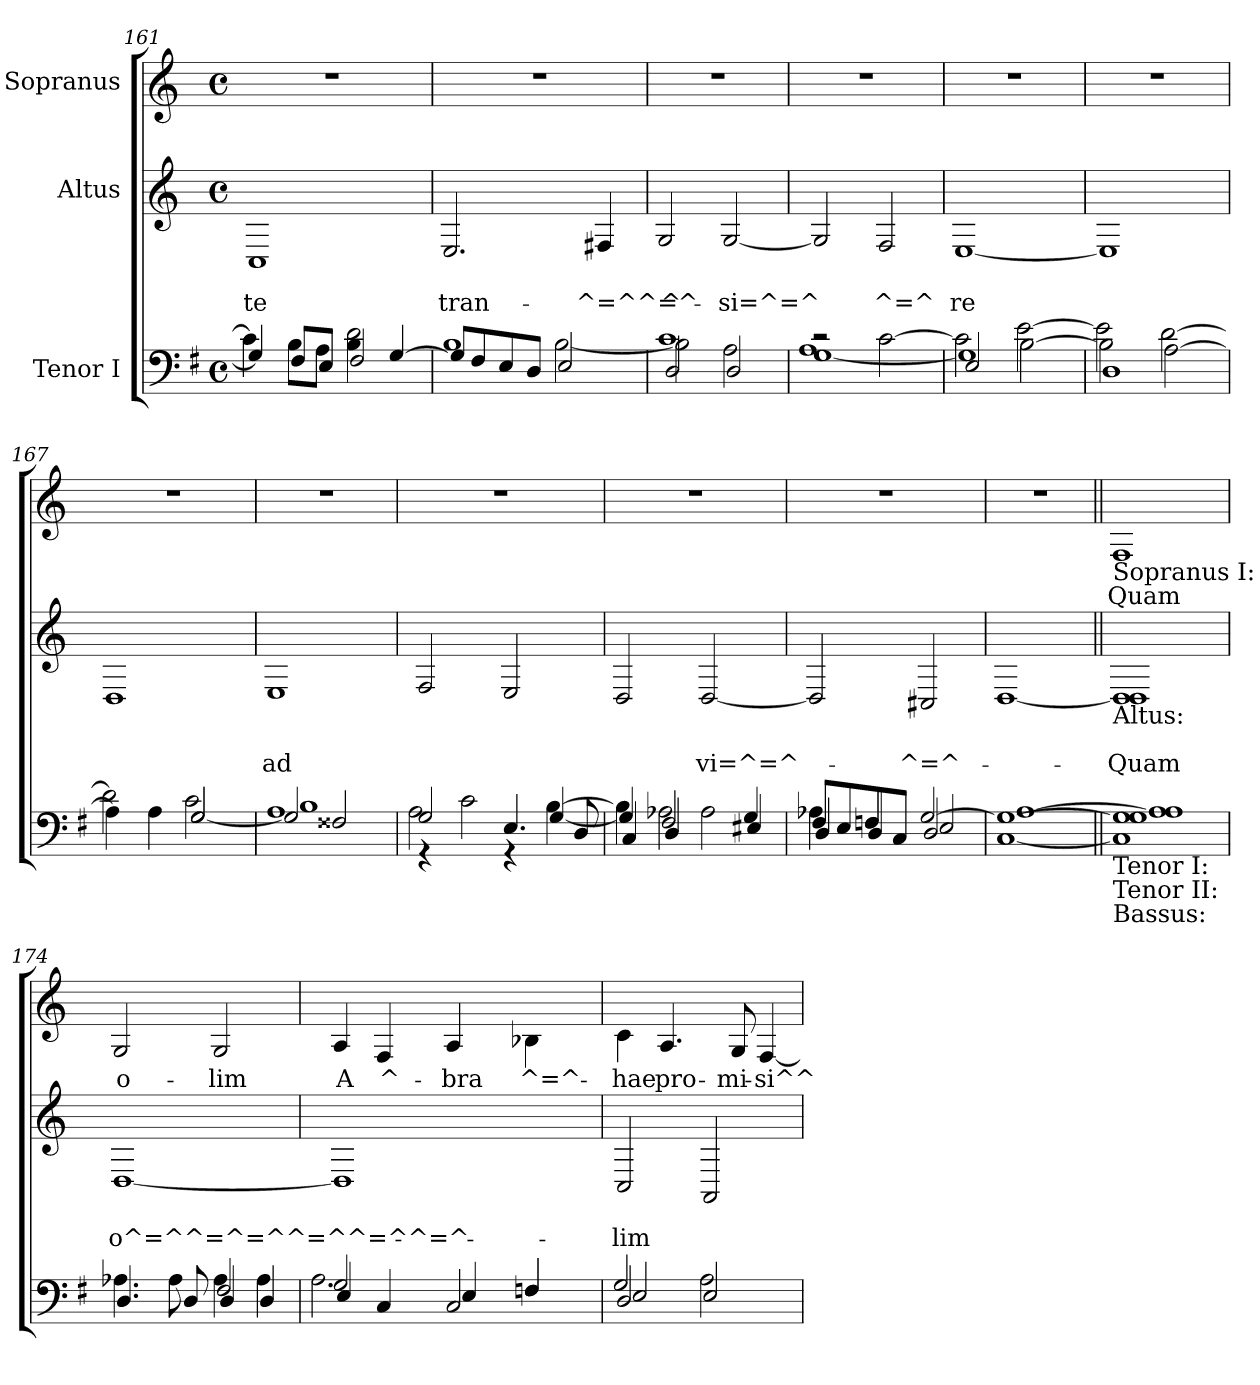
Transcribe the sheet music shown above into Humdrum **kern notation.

**kern	**kern	**text	**text	**kern	**text
*part3	*part2	*part2	*part2	*part1	*part1
*staff3	*staff2	*staff2	*staff2	*staff1	*staff1
*I"Tenor I	*I"Altus	*	*	*I"Sopranus	*
*clefF4	*clefG2	*	*	*clefG2	*
*ITrd4c7	*ITrd-7c-12	*	*	*ITrd-7c-12	*
*k[]	*k[]	*	*	*k[]	*
*C:	*C:	*	*	*C:	*
*M4/4	*M4/4	*	*	*M4/4	*
*met(c)	*met(c)	*	*	*met(c)	*
=161	=161	=161	=161	=161	=161
*^	*	*	*	*	*
*	*^	*	*	*	*	*
!	!	!	!	!	!LO:LY:b	!	!
2ryy	4C/]	4F\]	1c	.	-te	1r	.
.	8BB/L	8E\L	.	.	.	.	.
.	8AA/J	8D\J	.	.	.	.	.
2G\	2BB/	4E\	.	.	.	.	.
.	.	[<4C/	.	.	.	.	.
!!LO:LB:g=z
=162	=162	=162	=162	=162	=162	=162	=162
!	!	!	!	!	!LO:LY:b	!	!
1E	2ryy	8C/L]	2.e/	.	tran-	1r	.
.	.	8BB/	.	.	.	.	.
.	.	8AA/	.	.	.	.	.
.	.	8GG/J	.	.	.	.	.
.	[>2E\	2AA/	.	.	.	.	.
!	!	!	!	!	!LO:LY:b	!	!
.	.	.	4f#X/	.	-^=^^=^	.	.
=163	=163	=163	=163	=163	=163	=163	=163
!	!	!	!	!	!LO:LY:b	!	!
1F	2E\]	2GG/	2g/	.	^-	1r	.
!	!	!	!	!	!LO:LY:b	!	!
.	2D\	2GG/	[<2g/	.	-si=^=^	.	.
=164	=164	=164	=164	=164	=164	=164	=164
2rc	[>1C	1D	2g/]	.	.	1r	.
!	!	!	!	!	!LO:LY:b	!	!
[>2F\	.	.	2f/	.	^=^	.	.
=165	=165	=165	=165	=165	=165	=165	=165
!	!	!	!	!	!LO:LY:b	!	!
2F\]	1C]	2AA/	[>1e	.	re	1r	.
[>2E\	.	[>2A\	.	.	.	.	.
=166	=166	=166	=166	=166	=166	=166	=166
2E\]	1GG	2A\]	1e]	.	.	1r	.
[>2D\	.	[>2G\	.	.	.	.	.
=167	=167	=167	=167	=167	=167	=167	=167
4D\]	2ryy	2G\]	1d	.	.	1r	.
4D\	.	.	.	.	.	.	.
2C/	[<2C/	2F\	.	.	.	.	.
!!LO:LB:g=z
=168	=168	=168	=168	=168	=168	=168	=168
!	!	!	!	!	!LO:LY:b	!	!
1D	2C/]	1E	1e	.	ad	1r	.
.	2BB#X/	.	.	.	.	.	.
=169	=169	=169	=169	=169	=169	=169	=169
4rGG	2C/	2D\	2f/	.	.	1r	.
2F\	.	.	.	.	.	.	.
.	4rGG	4.AA/	2e/	.	.	.	.
[>4E\	[<4C/	.	.	.	.	.	.
.	.	8GG/	.	.	.	.	.
=170	=170	=170	=170	=170	=170	=170	=170
4E\]	4C/]	4FF/	2d/	.	.	1r	.
2D-X\	2BB/	4GG/	.	.	.	.	.
!	!	!	!	!	!LO:LY:b	!	!
.	.	2D-\	[<2d/	.	vi=^=^-	.	.
4C/	4AA#X/	.	.	.	.	.	.
=171	=171	=171	=171	=171	=171	=171	=171
4D-X\	8BB/L	4GG/	2d/]	.	.	1r	.
.	8AA/	.	.	.	.	.	.
4BB/	8GG/	4BB-X/	.	.	.	.	.
.	8FF/J	.	.	.	.	.	.
!	!	!	!	!	!LO:LY:b	!	!
[<2C/	2GG/	2AA/	2c#X/	.	-^=^-	.	.
=172	=172	=172	=172	=172	=172	=172	=172
1C_	[>1FF	[>1D	[<1d	.	.	1r	.
!!LO:LB:g=z
=173||	=173||	=173||	=173||	=173||	=173||	=173||	=173||
!	!	!	!	!	!	!LO:TX:b:t=Sopranus I&colon;	!
!	!	!	!LO:TX:b:t=Altus&colon;	!	!	!	!
!LO:TX:b:t=Tenor I&colon;	!	!	!	!	!	!	!
!LO:TX:b:t=Tenor II&colon;	!	!	!	!	!	!	!
!LO:TX:b:t=Bassus&colon;	!	!	!	!	!	!	!
!	!	!	!	!	!LO:LY:b	!	!LO:LY:b
1C] 1C	1FF]	1D] 1D	1d] 1d	.	-Quam	1f	Quam
=174	=174	=174	=174	=174	=174	=174	=174
!	!	!	!	!	!LO:LY:b	!	!LO:LY:b
4.D-X\	2ryy	4.GG/	[>1d	.	o^=^^=^=^^=^^=^^=^-	2g/	o-
8D-\	.	8GG/	.	.	.	.	.
!	!	!	!	!	!	!	!LO:LY:b
4D-\	2BB/	4GG/	.	.	.	2g/	-lim
4D-\	.	4GG/	.	.	.	.	.
=175	=175	=175	=175	=175	=175	=175	=175
!	!	!	!	!	!	!	!LO:LY:b
2C/	4AA/	2.D\	1d]	.	.	4a/	A
!	!	!	!	!	!	!	!LO:LY:b
.	4FF/	.	.	.	.	4f/	^-
!	!	!	!	!	!	!	!LO:LY:b
2FF/	4AA/	.	.	.	.	4a/	-bra
!	!	!	!	!	!	!	!LO:LY:b
.	4BB/	4BB-X/	.	.	.	4b-X\	^=^-
=176	=176	=176	=176	=176	=176	=176	=176
!	!	!	!	!	!LO:LY:b	!	!LO:LY:b
2GG/	2C/	2AA/	2c/	.	-lim	4cc\	-hae
!	!	!	!	!	!	!	!LO:LY:b
.	.	.	.	.	.	4.a/	pro-
2AA/	2ryy	2D\	2A/	.	.	.	.
!	!	!	!	!	!	!	!LO:LY:b
.	.	.	.	.	.	8g/	-mi-
!	!	!	!	!	!	!	!LO:LY:b
.	.	.	.	.	.	[<4f/	-si^^-
*v	*v	*v	*	*	*	*	*
=	=	=	=	=	=
*-	*-	*-	*-	*-	*-
